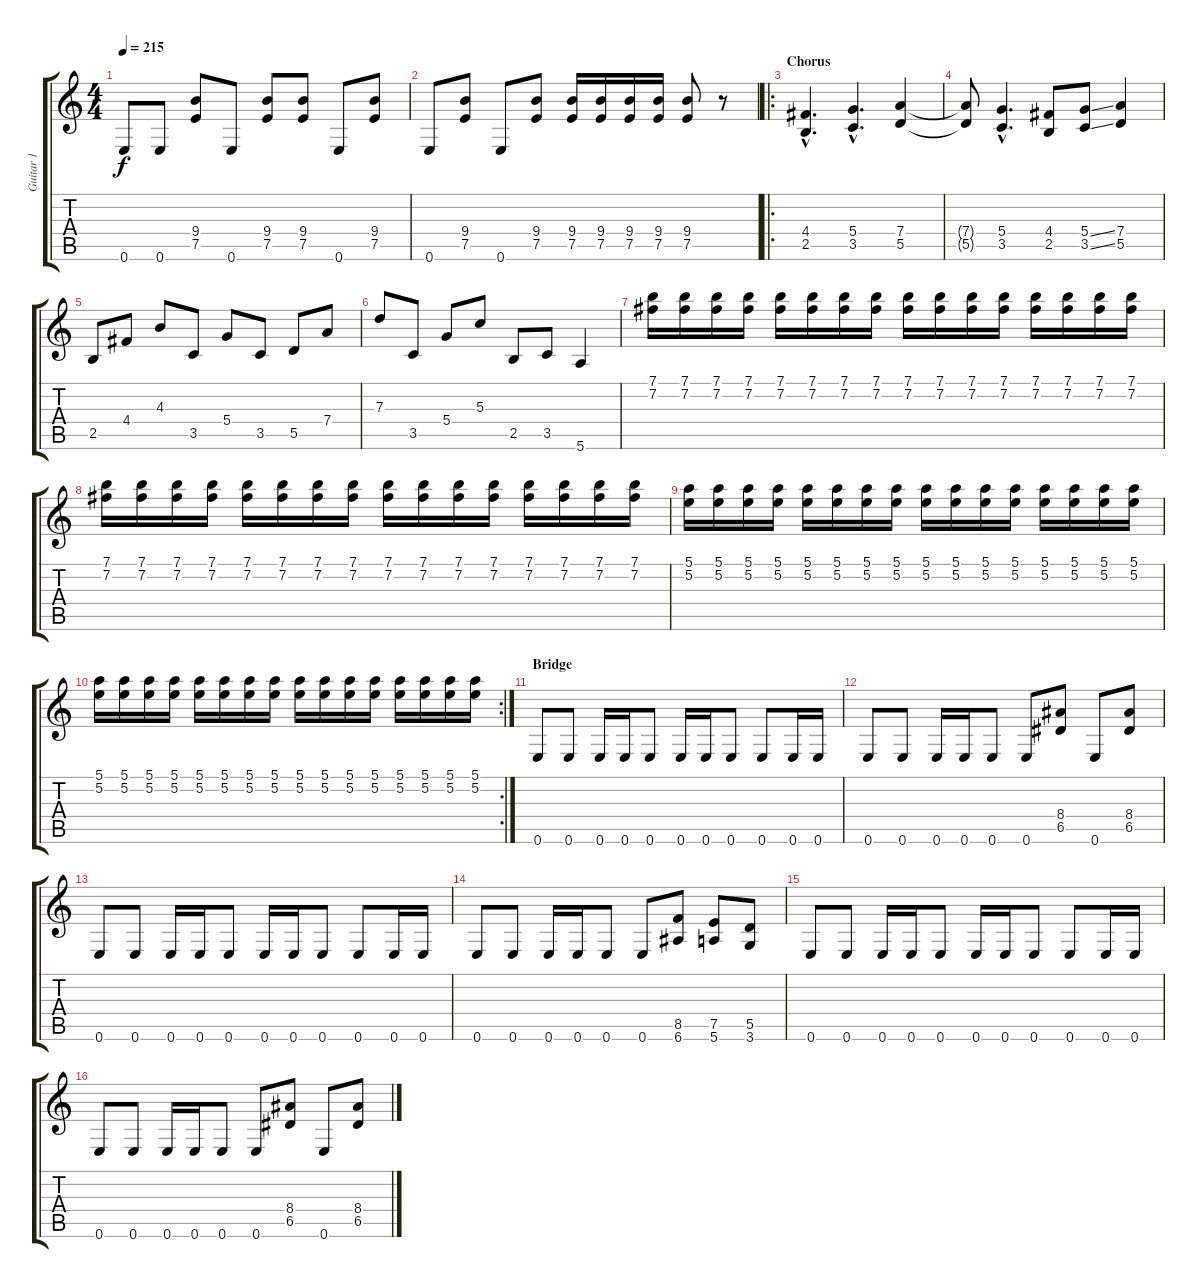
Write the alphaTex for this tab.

\track ("Guitar 1" "Guitar 1") {instrument distortionguitar}
\staff {score tabs}
\tuning (E4 B3 G3 D3 A2 E2) {hide}
\ts (4 4)
\tempo 215
\clef g2
\ks c
0.6.8{dy f} 0.6.8 (9.4 7.5).8 0.6.8 (9.4 7.5).8 (9.4 7.5).8 0.6.8 (9.4 7.5).8 |
0.6.8 (9.4 7.5).8 0.6.8 (9.4 7.5).8 (9.4 7.5).16 (9.4 7.5).16 (9.4 7.5).16 (9.4 7.5).16 (9.4 7.5).8 r.8 |
\ro
\section ("" "Chorus")
(4.4{hac} 2.5{hac}).4{d} (5.4{hac} 3.5{hac}).4{d} (7.4 5.5).4 |
(7.4{t} 5.5{t}).8 (5.4{hac} 3.5{hac}).4{d} (4.4 2.5).8 (5.4{ss} 3.5{ss}).8 (7.4 5.5).4 |
2.5.8 4.4.8 4.3.8 3.5.8 5.4.8 3.5.8 5.5.8 7.4.8 |
7.3.8 3.5.8 5.4.8 5.3.8 2.5.8 3.5.8 5.6.4 |
(7.1 7.2).16 (7.1 7.2).16 (7.1 7.2).16 (7.1 7.2).16 (7.1 7.2).16 (7.1 7.2).16 (7.1 7.2).16 (7.1 7.2).16 (7.1 7.2).16 (7.1 7.2).16 (7.1 7.2).16 (7.1 7.2).16 (7.1 7.2).16 (7.1 7.2).16 (7.1 7.2).16 (7.1 7.2).16 |
(7.1 7.2).16 (7.1 7.2).16 (7.1 7.2).16 (7.1 7.2).16 (7.1 7.2).16 (7.1 7.2).16 (7.1 7.2).16 (7.1 7.2).16 (7.1 7.2).16 (7.1 7.2).16 (7.1 7.2).16 (7.1 7.2).16 (7.1 7.2).16 (7.1 7.2).16 (7.1 7.2).16 (7.1 7.2).16 |
(5.1 5.2).16 (5.1 5.2).16 (5.1 5.2).16 (5.1 5.2).16 (5.1 5.2).16 (5.1 5.2).16 (5.1 5.2).16 (5.1 5.2).16 (5.1 5.2).16 (5.1 5.2).16 (5.1 5.2).16 (5.1 5.2).16 (5.1 5.2).16 (5.1 5.2).16 (5.1 5.2).16 (5.1 5.2).16 |
\rc 2
(5.1 5.2).16 (5.1 5.2).16 (5.1 5.2).16 (5.1 5.2).16 (5.1 5.2).16 (5.1 5.2).16 (5.1 5.2).16 (5.1 5.2).16 (5.1 5.2).16 (5.1 5.2).16 (5.1 5.2).16 (5.1 5.2).16 (5.1 5.2).16 (5.1 5.2).16 (5.1 5.2).16 (5.1 5.2).16 |
\section ("" "Bridge")
0.6.8 0.6.8 0.6.16 0.6.16 0.6.8 0.6.16 0.6.16 0.6.8 0.6.8 0.6.16 0.6.16 |
0.6.8 0.6.8 0.6.16 0.6.16 0.6.8 0.6.8 (8.4 6.5).8 0.6.8 (8.4 6.5).8 |
0.6.8 0.6.8 0.6.16 0.6.16 0.6.8 0.6.16 0.6.16 0.6.8 0.6.8 0.6.16 0.6.16 |
0.6.8 0.6.8 0.6.16 0.6.16 0.6.8 0.6.8 (8.5 6.6).8 (7.5 5.6).8 (5.5 3.6).8 |
0.6.8 0.6.8 0.6.16 0.6.16 0.6.8 0.6.16 0.6.16 0.6.8 0.6.8 0.6.16 0.6.16 |
0.6.8 0.6.8 0.6.16 0.6.16 0.6.8 0.6.8 (8.4 6.5).8 0.6.8 (8.4 6.5).8
